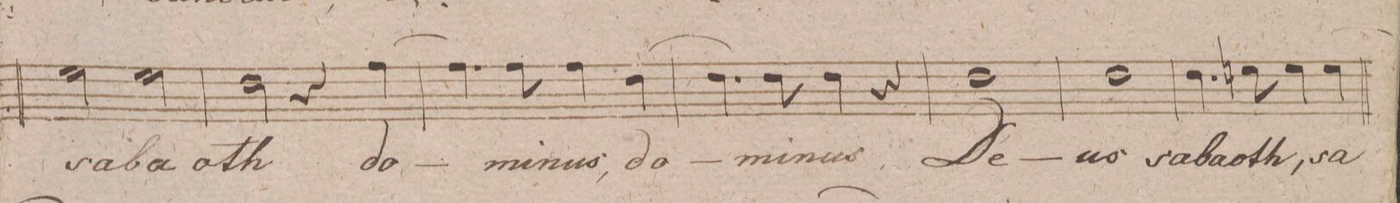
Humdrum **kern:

**kern	**text	**dynam
*I"Tenore.	*	*
*clefC4	*	*
*k[f#c#g#d#]	*	*
*met(c)	*	*
*M4/4	*	*
2d#\	sa-	.
2d#\	-ba-	.
=15	=15	=15
2c#\	-oth	.
4r	.	.
[4e\	do-	.
=16	=16	=16
4.e\]	.	.
8e\	-mi-	.
4e\	-nus,	.
[4c#\	do-	.
=17	=17	=17
4.c#\]	.	.
8c#\	-mi-	.
4c#\	-nus	.
4r	.	.
=18	=18	=18
1c#\	De-	.
=19	=19	=19
1c#\	-us	.
=20	=20	=20
4.c#\	sa-	.
8dn\	-ba-	.
4d\	-oth,	.
[4d\	sa-	.
=21	=21	=21
*-	*-	*-
